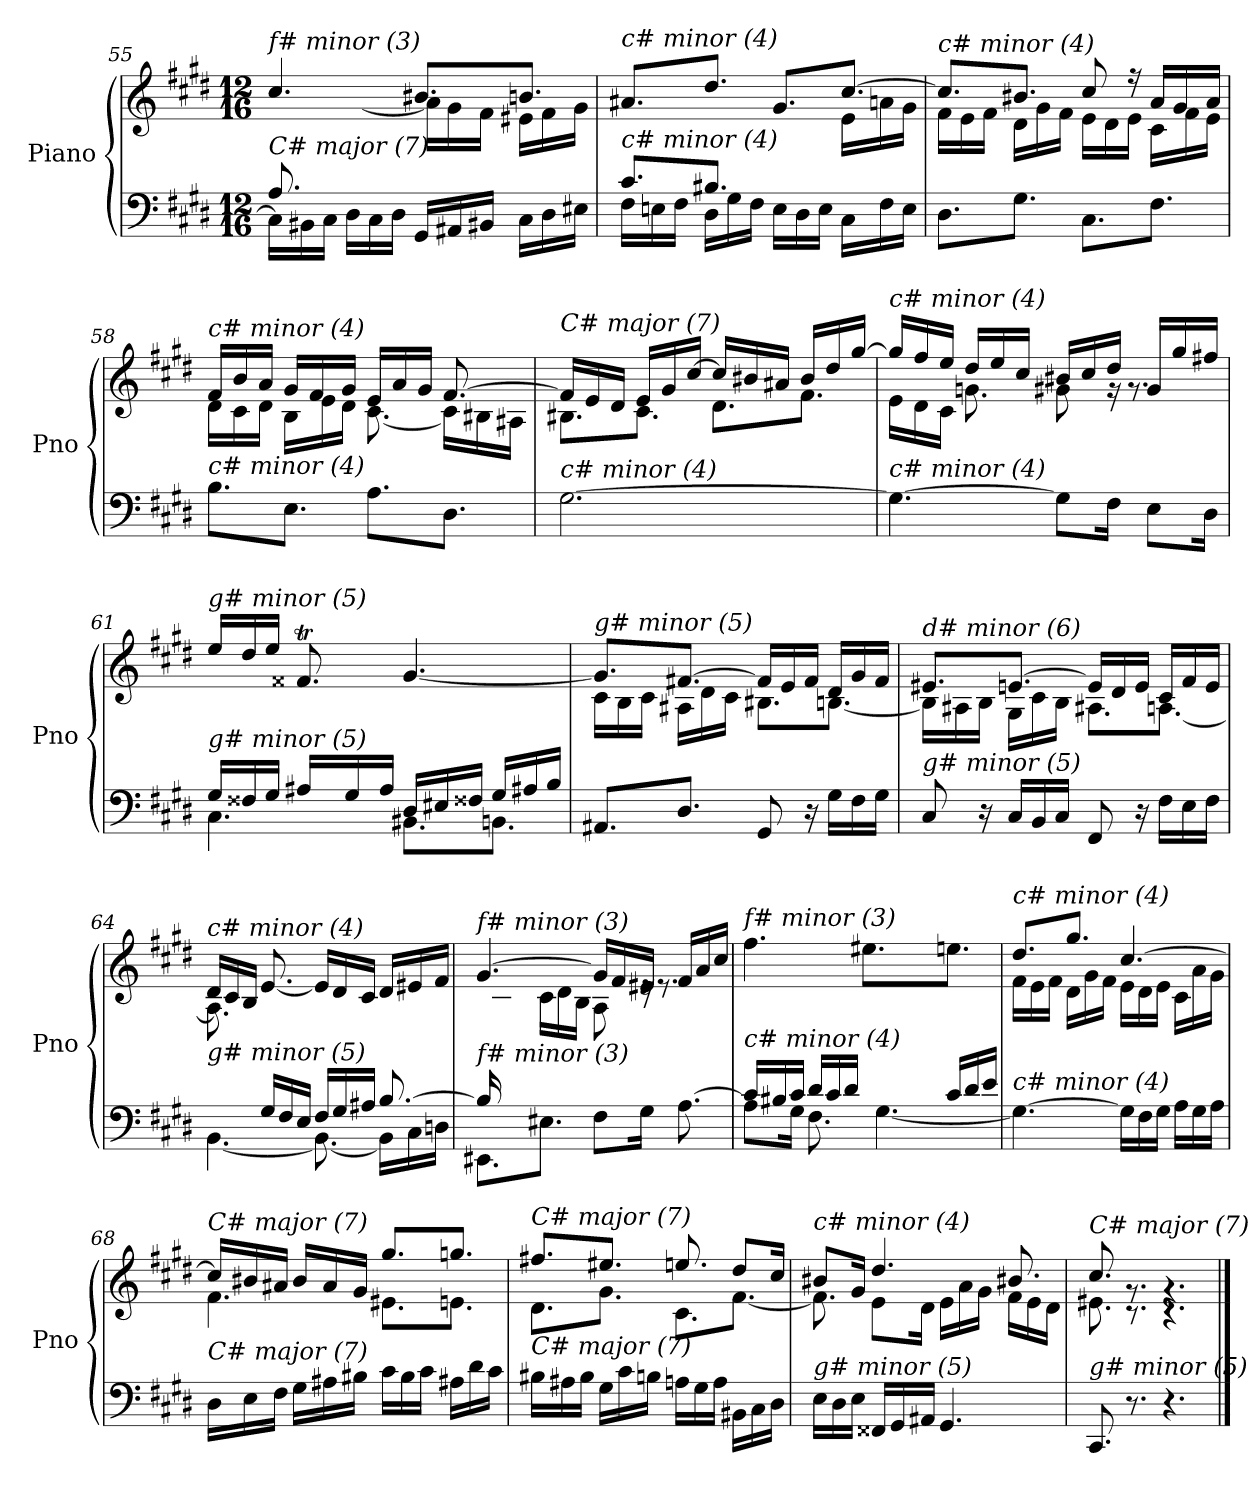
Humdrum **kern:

**kern	**kern
*part1	*part1
*staff2	*staff1
*I"Piano	*
*I'Pno	*
!!LO:LB:g=z
*clefF4	*clefG2
*k[f#c#g#d#]	*k[f#c#g#d#]
*M12/16	*M12/16
=55	=55
*^	*^
*	*^	*	*^
!	!	!	!LO:TX:i:t=f# minor (3)	!	!
!LO:TX:i:t=C# major (7)	!	!	!	!	!
8.A/L	8.ryy	16C#\LL]	4.cc#/	8.ryy	8.ryy
.	.	16BB#X\	.	.	.
.	.	16C#\JJ	.	.	.
2ryy	16D#\LL	2ryy	.	[8.a\J	2ryy
.	16C#\	.	.	.	.
.	16D#\JJ	.	.	.	.
.	16GG#/LL	.	8.b#X/L	16a\LL]	.
.	16AA#X/	.	.	16g#\	.
.	16BB#X/JJ	.	.	16f#\JJ	.
.	16C#\LL	.	8.bn/J	16e#X\LL	.
.	16D#\	.	.	16f#\	.
16ryy	16E#X\JJ	16ryy	.	16g#\JJ	16ryy
=56	=56	=56	=56	=56	=56
!	!	!	!LO:TX:i:t=c# minor (4)	!	!
!LO:TX:i:t=c# minor (4)	!	!	!	!	!
*	*v	*v	*	*	*
*	*	*	*v	*v
8.c#/L	16F#\LL	8.a#X/L	4.ryy
.	16En\	.	.
.	16F#\JJ	.	.
8.B#X/J	16D#\LL	8.dd#/J	.
.	16G#\	.	.
.	16F#\JJ	.	.
4.ryy	16E\LL	8.g#/L	16g#\LLyy
.	16D#\	.	16f#\
.	16E\JJ	.	16g#\JJ
.	16C#\LL	[8.cc#/J	16e\LL
.	16F#\	.	16an\
.	16E\JJ	.	16g#\JJ
=57	=57	=57	=57
!	!	!LO:TX:i:t=c# minor (4)	!
!LO:TX:i:t=c# minor (4)	!	!	!
*v	*v	*	*
8.D#\L	8.cc#/L]	16f#\LL
.	.	16e\
.	.	16f#\JJ
8.G#\J	8.b#X/J	16d#\LL
.	.	16g#\
.	.	16f#\JJ
8.C#\L	8cc#/	16e\LL
.	.	16d#\
.	16r	16e\JJ
8.F#\J	16a/LL	16c#\LL
.	16g#/	16f#\
.	16a/JJ	16e\JJ
!!LO:LB:g=z	!!
=58	=58	=58
!	!LO:TX:i:t=c# minor (4)	!
!LO:TX:i:t=c# minor (4)	!	!
8.B\L	16f#/LL	16d#\LL
.	16b/	16c#\
.	16a/JJ	16d#\JJ
8.E\J	16g#/LL	16B\LL
.	16f#/	16e\
.	16g#/JJ	16d#\JJ
8.A\L	16e/LL	[8.c#\
.	16a/	.
.	16g#/JJ	.
8.D#\J	[8.f#/	16c#\LL]
.	.	16B#X\
.	.	16A#X\JJ
=59	=59	=59
!	!LO:TX:i:t=C# major (7)	!
!LO:TX:i:t=c# minor (4)	!	!
[2.G#\	16f#/LL]	8.B#X\L
.	16e/	.
.	16d#/JJ	.
.	16e/LL	8.c#\J
.	16g#/	.
.	[16cc#/JJ	.
.	16cc#/LL]	8.d#\L
.	16b#X/	.
.	16a#X/JJ	.
.	16b#/LL	8.f#\J
.	16dd#/	.
.	[16gg#/JJ	.
=60	=60	=60
!	!LO:TX:i:t=c# minor (4)	!
!LO:TX:i:t=c# minor (4)	!	!
4.G#\_	16gg#/LL]	16e\LL
.	16ff#/	16d#\
.	16ee/JJ	16c#\JJ
.	16dd#/LL	8.gni\
.	16ee/	.
.	16cc#/JJ	.
8G#\L]	16b#X/LL	8g#\
.	16cc#/	.
16F#\Jk	16dd#/JJ	16rg
8E\L	16g#/LL	8.rg
.	16gg#/	.
16D#\Jk	16ff#X/JJ	.
!!LO:LB:g=z	!!
=61	=61	=61
*^	*	*
*	*^	*	*
!	!	!	!LO:TX:i:t=g# minor (5)	!
!LO:TX:i:t=g# minor (5)	!	!	!	!
8.ryy	16G#/LL	4.C#\	16ee/LL	8.ryy
.	16F##X/	.	16dd#/	.
.	16G#/JJ	.	16ee/JJ	.
8.ryy	16A#X/LL	.	8.f##Xt/	32g#!yy
.	.	.	.	32f##!yy
.	16G#/	.	.	32g#!yy
.	.	.	.	16.f##!yy
.	16A#/JJ	.	.	.
4.ryy	16D#/LL	8.BB#X\L	[4.g#/	4.ryy
.	16E#X/	.	.	.
.	16F##X/JJ	.	.	.
.	16G#/LL	8.BBn\J	.	.
.	16A#X/	.	.	.
.	16B/JJ	.	.	.
*	*v	*v	*	*
=62	=62	=62	=62
!	!	!LO:TX:i:t=g# minor (5)	!
!LO:TX:i:t=g# minor (5)	!	!	!
*v	*v	*	*
8.AA#X/L	8.g#/L]	16c#\LL
.	.	16B\
.	.	16c#\JJ
8.D#/J	[8.f#X/J	16A#X\LL
.	.	16d#\
.	.	16c#\JJ
8GG#/	16f#/LL]	8.B#X\L
.	16e/	.
16r	16f#/JJ	.
16G#\LL	16d#/LL	[8.Bn\J
16F#\	16g#/	.
16G#\JJ	16f#/JJ	.
!!LO:LB:g=z	!!
=63	=63	=63
!	!LO:TX:i:t=d# minor (6)	!
!LO:TX:i:t=g# minor (5)	!	!
8C#/	8.e#X/L	16B\LL]
.	.	16A#X\
16r	.	16B\JJ
16C#/LL	[8.en/J	16G#\LL
16BB/	.	16c#\
16C#/JJ	.	16B\JJ
8FF#/	16e/LL]	8.A#X\L
.	16d#/	.
16r	16e/JJ	.
16F#\LL	16c#/LL	[8.An\J
16E\	16f#/	.
16F#\JJ	16e/JJ	.
=64	=64	=64
*^	*	*
!	!	!LO:TX:i:t=c# minor (4)	!
!LO:TX:i:t=g# minor (5)	!	!	!
8.ryy	[4.BB\	16d#/LL	8.A\]
.	.	16c#/	.
.	.	16B/JJ	.
16G#/LL	.	[8.e/	2ryy
16F#/	.	.	.
16E/JJ	.	.	.
16F#/LL	8.BB\_	16e/LL]	.
16G#/	.	16d#/	.
16A#X/JJ	.	16c#/JJ	.
[8.B/	16BB\LL]	16d#/LL	.
.	16C#\	16e#X/	.
.	16Dn\JJ	16f#/JJ	16ryy
=65	=65	=65	=65
!	!	!LO:TX:i:t=f# minor (3)	!
!LO:TX:i:t=f# minor (3)	!	!	!
16B/LL]	8.EE#X\L	[4.g#/	16ryy
2ryy	.	.	16c#\
.	.	.	16dn\JJ
.	8.E#X\J	.	16c#\LL
.	.	.	16d\
.	.	.	16B\JJ
.	8F#\L	16g#/LL]	8A\
.	.	16f#/	.
.	16G#\Jk	16e#X/JJ	16re
8.ryy	[8.A\	16f#/LL	8.re
.	.	16a/	.
.	.	16cc#/JJ	.
*	*	*v	*v
!!LO:PB:g=z
=66	=66	=66
!	!	!LO:TX:i:t=f# minor (3)
!LO:TX:i:t=c# minor (4)	!	!
8A\L]	16c#/LL	4.ff#\
.	16B#X/	.
16G#\Jk	16c#/JJ	.
16d#/LL	8.F#\	.
16c#/	.	.
16d#/JJ	.	.
16G#/LLyy	[4.G#\	8.ee#X\L
16A#X/	.	.
16B#/JJ	.	.
16c#/LL	.	8.een\J
16d#/	.	.
16e/JJ	.	.
*v	*v	*
=67	=67
*	*^
!	!LO:TX:i:t=c# minor (4)	!
!LO:TX:i:t=c# minor (4)	!	!
4.G#\_	8.dd#/L	16f#\LL
.	.	16e\
.	.	16f#\JJ
.	8.gg#/J	16d#\LL
.	.	16g#\
.	.	16f#\JJ
16G#\LL]	[4.cc#/	16e\LL
16F#\	.	16d#\
16G#\JJ	.	16e\JJ
16A\LL	.	16c#\LL
16G#\	.	16a\
16A\JJ	.	16g#\JJ
=68	=68	=68
!	!LO:TX:i:t=C# major (7)	!
!LO:TX:i:t=C# major (7)	!	!
16D#\LL	16cc#/LL]	4.f#\
16E\	16b#X/	.
16F#\JJ	16a#X/JJ	.
16G#\LL	16b#/LL	.
16A#X\	16a#/	.
16B#X\JJ	16g#/JJ	.
16c#\LL	8.gg#/L	8.e#X\L
16B#\	.	.
16c#\JJ	.	.
16A#X\LL	8.ggni/J	8.en\J
16d#\	.	.
16c#\JJ	.	.
!!LO:LB:g=z	!!
=69	=69	=69
!	!LO:TX:i:t=C# major (7)	!
!LO:TX:i:t=C# major (7)	!	!
16B#X\LL	8.ff#X/L	8.d#\L
16A#X\	.	.
16B#\JJ	.	.
16G#\LL	8.ee#X/J	8.g#\J
16c#\	.	.
16Bn\JJ	.	.
16An\LL	8.een/	8.c#\L
16G#\	.	.
16A\JJ	.	.
16BB#X\LL	8dd#/L	[8.f#\J
16C#\	.	.
16D#\JJ	16cc#/Jk	.
=70	=70	=70
!	!LO:TX:i:t=c# minor (4)	!
!LO:TX:i:t=g# minor (5)	!	!
16E\LL	8b#X/L	8.f#\]
16D#\	.	.
16E\JJ	16g#/Jk	.
16FF##X/LL	4.dd#/	8e\L
16GG#/	.	.
16AA#X/JJ	.	16d#\Jk
4.GG#/	.	16e\LL
.	.	16a\
.	.	16g#\JJ
.	8.b#X/	16f#\LL
.	.	16e\
.	.	16d#\JJ
=71	=71	=71
!	!LO:TX:i:t=C# major (7)	!
!LO:TX:i:t=g# minor (5)	!	!
8.CC#/	8.cc#/	8.e#X\
8.r	8.rg	8.r
4.r	4.rg	4.r
*	*v	*v
==	==
*-	*-
